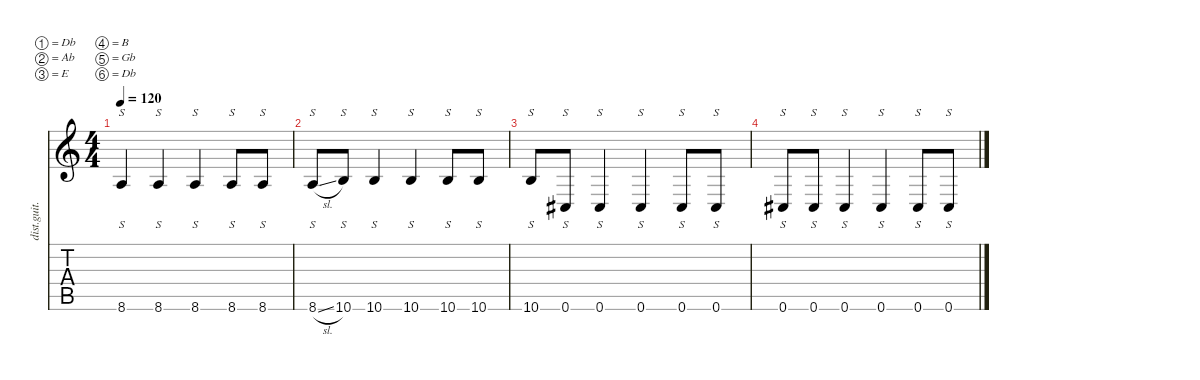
\defaultSystemsLayout 4
\hideDynamics
\bracketExtendMode nobrackets
\otherSystemsTrackNameOrientation horizontal
\track ("Distortion Guitar" "dist.guit.") {instrument distortionguitar}
\staff {score tabs}
\tuning (Db4 Ab3 E3 B2 Gb2 Db2)
\ts (4 4)
\tempo 120
\clef g2
\ks c
8.6.4{s dy mf instrument distortionguitar beam Up} 8.6.4{s beam Up} 8.6.4{s beam Up} 8.6.8{s beam Up} 8.6.8{s beam Up} |
8.6{sl}.8{s beam Up} 10.6.8{s beam Up} 10.6.4{s beam Up} 10.6.4{s beam Up} 10.6.8{s beam Up} 10.6.8{s beam Up} |
10.6.8{s beam Up} 0.6{acc #}.8{s beam Up} 0.6{acc #}.4{s beam Up} 0.6{acc #}.4{s beam Up} 0.6{acc #}.8{s beam Up} 0.6{acc #}.8{s beam Up} |
0.6{acc #}.8{s beam Up} 0.6{acc #}.8{s beam Up} 0.6{acc #}.4{s beam Up} 0.6{acc #}.4{s beam Up} 0.6{acc #}.8{s beam Up} 0.6{acc #}.8{s beam Up}
